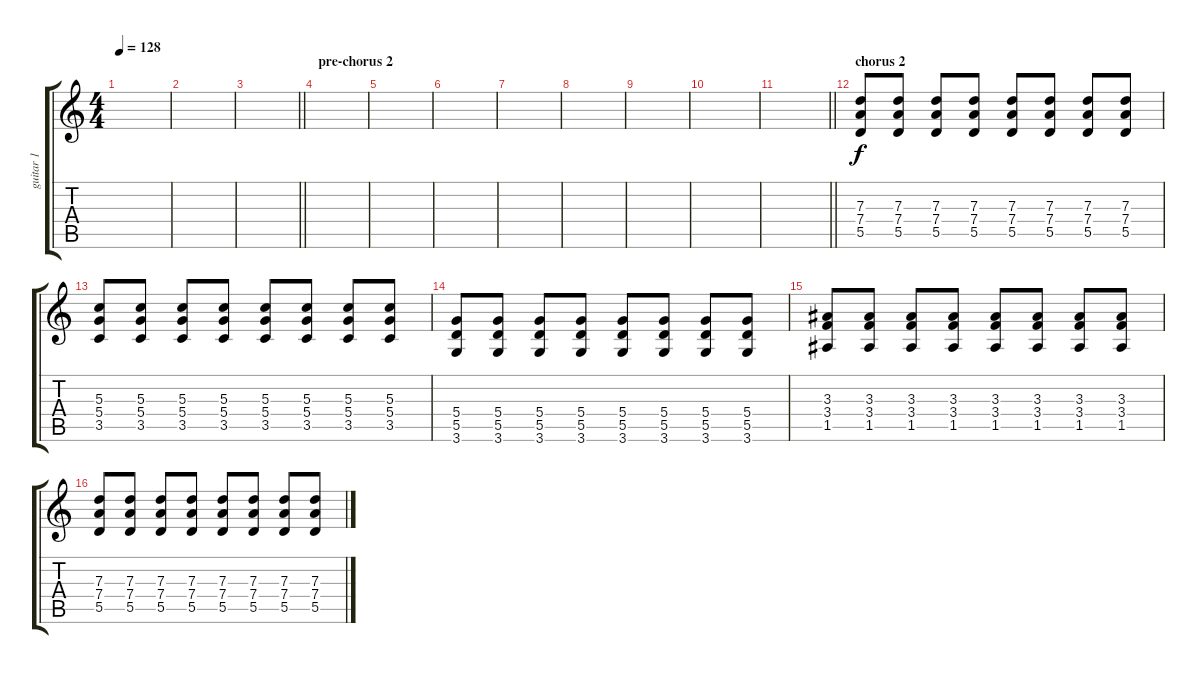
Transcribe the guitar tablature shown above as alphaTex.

\track ("guitar 1" "guitar 1") {instrument overdrivenguitar}
\staff {score tabs}
\tuning (E4 B3 G3 D3 A2 E2) {hide}
\ts (4 4)
\tempo 128
\clef g2
\ks c
|
|
\barLineRight lightlight
|
\section ("" "pre-chorus 2")
|
|
|
|
|
|
|
\barLineRight lightlight
|
\section ("" "chorus 2")
(7.3 7.4 5.5).8{volume 7 balance 2} (7.3 7.4 5.5).8 (7.3 7.4 5.5).8 (7.3 7.4 5.5).8 (7.3 7.4 5.5).8 (7.3 7.4 5.5).8 (7.3 7.4 5.5).8 (7.3 7.4 5.5).8 |
(5.3 5.4 3.5).8 (5.3 5.4 3.5).8 (5.3 5.4 3.5).8 (5.3 5.4 3.5).8 (5.3 5.4 3.5).8 (5.3 5.4 3.5).8 (5.3 5.4 3.5).8 (5.3 5.4 3.5).8 |
(5.4 5.5 3.6).8 (5.4 5.5 3.6).8 (5.4 5.5 3.6).8 (5.4 5.5 3.6).8 (5.4 5.5 3.6).8 (5.4 5.5 3.6).8 (5.4 5.5 3.6).8 (5.4 5.5 3.6).8 |
(3.3 3.4 1.5).8 (3.3 3.4 1.5).8 (3.3 3.4 1.5).8 (3.3 3.4 1.5).8 (3.3 3.4 1.5).8 (3.3 3.4 1.5).8 (3.3 3.4 1.5).8 (3.3 3.4 1.5).8 |
(7.3 7.4 5.5).8 (7.3 7.4 5.5).8 (7.3 7.4 5.5).8 (7.3 7.4 5.5).8 (7.3 7.4 5.5).8 (7.3 7.4 5.5).8 (7.3 7.4 5.5).8 (7.3 7.4 5.5).8
